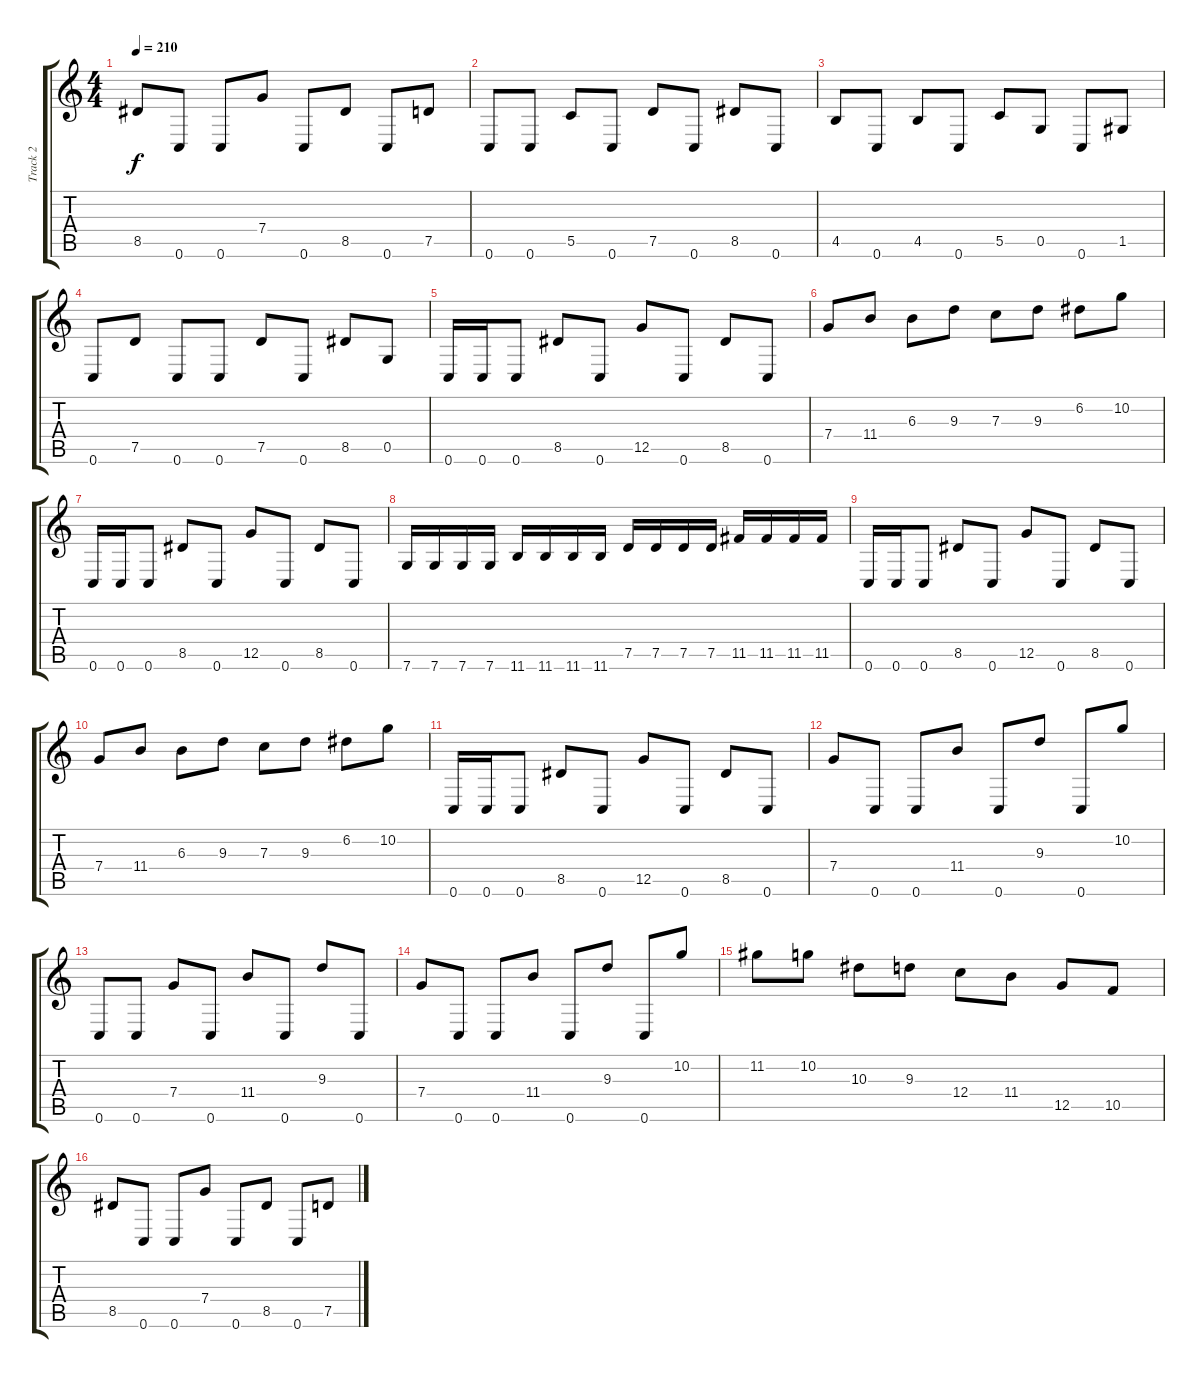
\track ("Track 2" "Track 2") {instrument overdrivenguitar}
\staff {score tabs}
\tuning (D4 A3 F3 C3 G2 C2) {hide}
\ts (4 4)
\tempo 210
\clef g2
\ks c
8.5.8{dy f} 0.6.8 0.6.8 7.4.8 0.6.8 8.5.8 0.6.8 7.5.8 |
0.6.8 0.6.8 5.5.8 0.6.8 7.5.8 0.6.8 8.5.8 0.6.8 |
4.5.8 0.6.8 4.5.8 0.6.8 5.5.8 0.5.8 0.6.8 1.5.8 |
0.6.8 7.5.8 0.6.8 0.6.8 7.5.8 0.6.8 8.5.8 0.5.8 |
0.6.16 0.6.16 0.6.8 8.5.8 0.6.8 12.5.8 0.6.8 8.5.8 0.6.8 |
7.4.8 11.4.8 6.3.8 9.3.8 7.3.8 9.3.8 6.2.8 10.2.8 |
0.6.16 0.6.16 0.6.8 8.5.8 0.6.8 12.5.8 0.6.8 8.5.8 0.6.8 |
7.6.16 7.6.16 7.6.16 7.6.16 11.6.16 11.6.16 11.6.16 11.6.16 7.5.16 7.5.16 7.5.16 7.5.16 11.5.16 11.5.16 11.5.16 11.5.16 |
0.6.16 0.6.16 0.6.8 8.5.8 0.6.8 12.5.8 0.6.8 8.5.8 0.6.8 |
7.4.8 11.4.8 6.3.8 9.3.8 7.3.8 9.3.8 6.2.8 10.2.8 |
0.6.16 0.6.16 0.6.8 8.5.8 0.6.8 12.5.8 0.6.8 8.5.8 0.6.8 |
7.4.8 0.6.8 0.6.8 11.4.8 0.6.8 9.3.8 0.6.8 10.2.8 |
0.6.8 0.6.8 7.4.8 0.6.8 11.4.8 0.6.8 9.3.8 0.6.8 |
7.4.8 0.6.8 0.6.8 11.4.8 0.6.8 9.3.8 0.6.8 10.2.8 |
11.2.8 10.2.8 10.3.8 9.3.8 12.4.8 11.4.8 12.5.8 10.5.8 |
8.5.8 0.6.8 0.6.8 7.4.8 0.6.8 8.5.8 0.6.8 7.5.8
